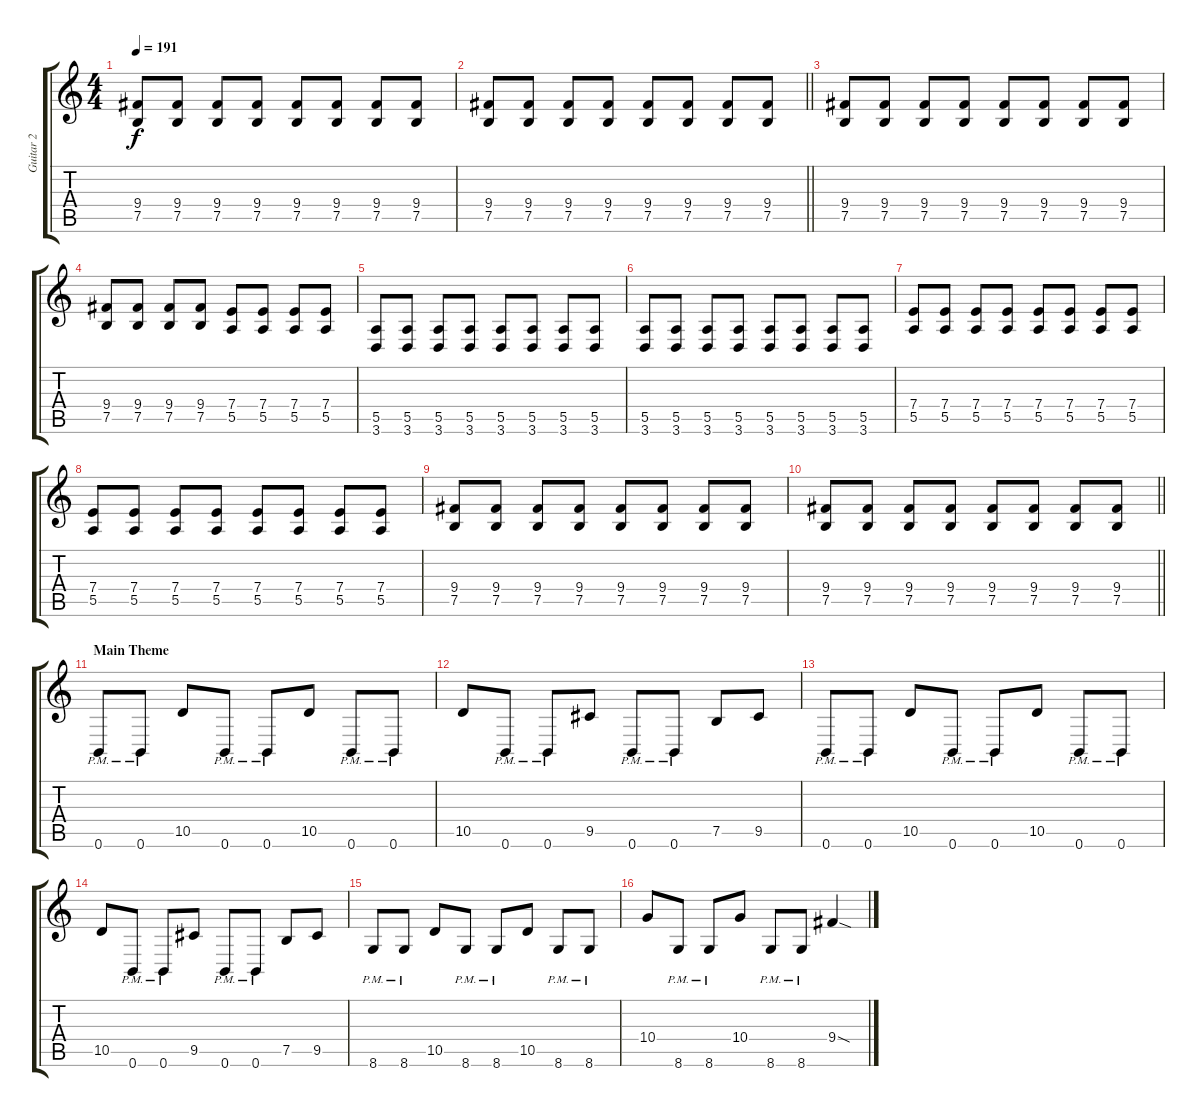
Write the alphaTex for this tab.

\track ("Guitar 2" "Guitar 2") {instrument distortionguitar}
\staff {score tabs}
\tuning (B3 Gb3 D3 A2 E2 B1) {hide}
\ts (4 4)
\tempo 191
\clef g2
\ks c
(9.4 7.5).8{dy f} (9.4 7.5).8 (9.4 7.5).8 (9.4 7.5).8 (9.4 7.5).8 (9.4 7.5).8 (9.4 7.5).8 (9.4 7.5).8 |
\barLineRight lightlight
(9.4 7.5).8 (9.4 7.5).8 (9.4 7.5).8 (9.4 7.5).8 (9.4 7.5).8 (9.4 7.5).8 (9.4 7.5).8 (9.4 7.5).8 |
\section ("" "")
(9.4 7.5).8 (9.4 7.5).8 (9.4 7.5).8 (9.4 7.5).8 (9.4 7.5).8 (9.4 7.5).8 (9.4 7.5).8 (9.4 7.5).8 |
(9.4 7.5).8 (9.4 7.5).8 (9.4 7.5).8 (9.4 7.5).8 (7.4 5.5).8 (7.4 5.5).8 (7.4 5.5).8 (7.4 5.5).8 |
(5.5 3.6).8 (5.5 3.6).8 (5.5 3.6).8 (5.5 3.6).8 (5.5 3.6).8 (5.5 3.6).8 (5.5 3.6).8 (5.5 3.6).8 |
(5.5 3.6).8 (5.5 3.6).8 (5.5 3.6).8 (5.5 3.6).8 (5.5 3.6).8 (5.5 3.6).8 (5.5 3.6).8 (5.5 3.6).8 |
(7.4 5.5).8 (7.4 5.5).8 (7.4 5.5).8 (7.4 5.5).8 (7.4 5.5).8 (7.4 5.5).8 (7.4 5.5).8 (7.4 5.5).8 |
(7.4 5.5).8 (7.4 5.5).8 (7.4 5.5).8 (7.4 5.5).8 (7.4 5.5).8 (7.4 5.5).8 (7.4 5.5).8 (7.4 5.5).8 |
(9.4 7.5).8 (9.4 7.5).8 (9.4 7.5).8 (9.4 7.5).8 (9.4 7.5).8 (9.4 7.5).8 (9.4 7.5).8 (9.4 7.5).8 |
\barLineRight lightlight
(9.4 7.5).8 (9.4 7.5).8 (9.4 7.5).8 (9.4 7.5).8 (9.4 7.5).8 (9.4 7.5).8 (9.4 7.5).8 (9.4 7.5).8 |
\section ("" "Main Theme")
0.6{pm}.8{volume 16} 0.6{pm}.8 10.5.8 0.6{pm}.8 0.6{pm}.8 10.5.8 0.6{pm}.8 0.6{pm}.8 |
10.5.8 0.6{pm}.8 0.6{pm}.8 9.5.8 0.6{pm}.8 0.6{pm}.8 7.5.8 9.5.8 |
0.6{pm}.8 0.6{pm}.8 10.5.8 0.6{pm}.8 0.6{pm}.8 10.5.8 0.6{pm}.8 0.6{pm}.8 |
10.5.8 0.6{pm}.8 0.6{pm}.8 9.5.8 0.6{pm}.8 0.6{pm}.8 7.5.8 9.5.8 |
8.6{pm}.8 8.6{pm}.8 10.5.8 8.6{pm}.8 8.6{pm}.8 10.5.8 8.6{pm}.8 8.6{pm}.8 |
10.4.8 8.6{pm}.8 8.6{pm}.8 10.4.8 8.6{pm}.8 8.6{pm}.8 9.4{sod}.4
